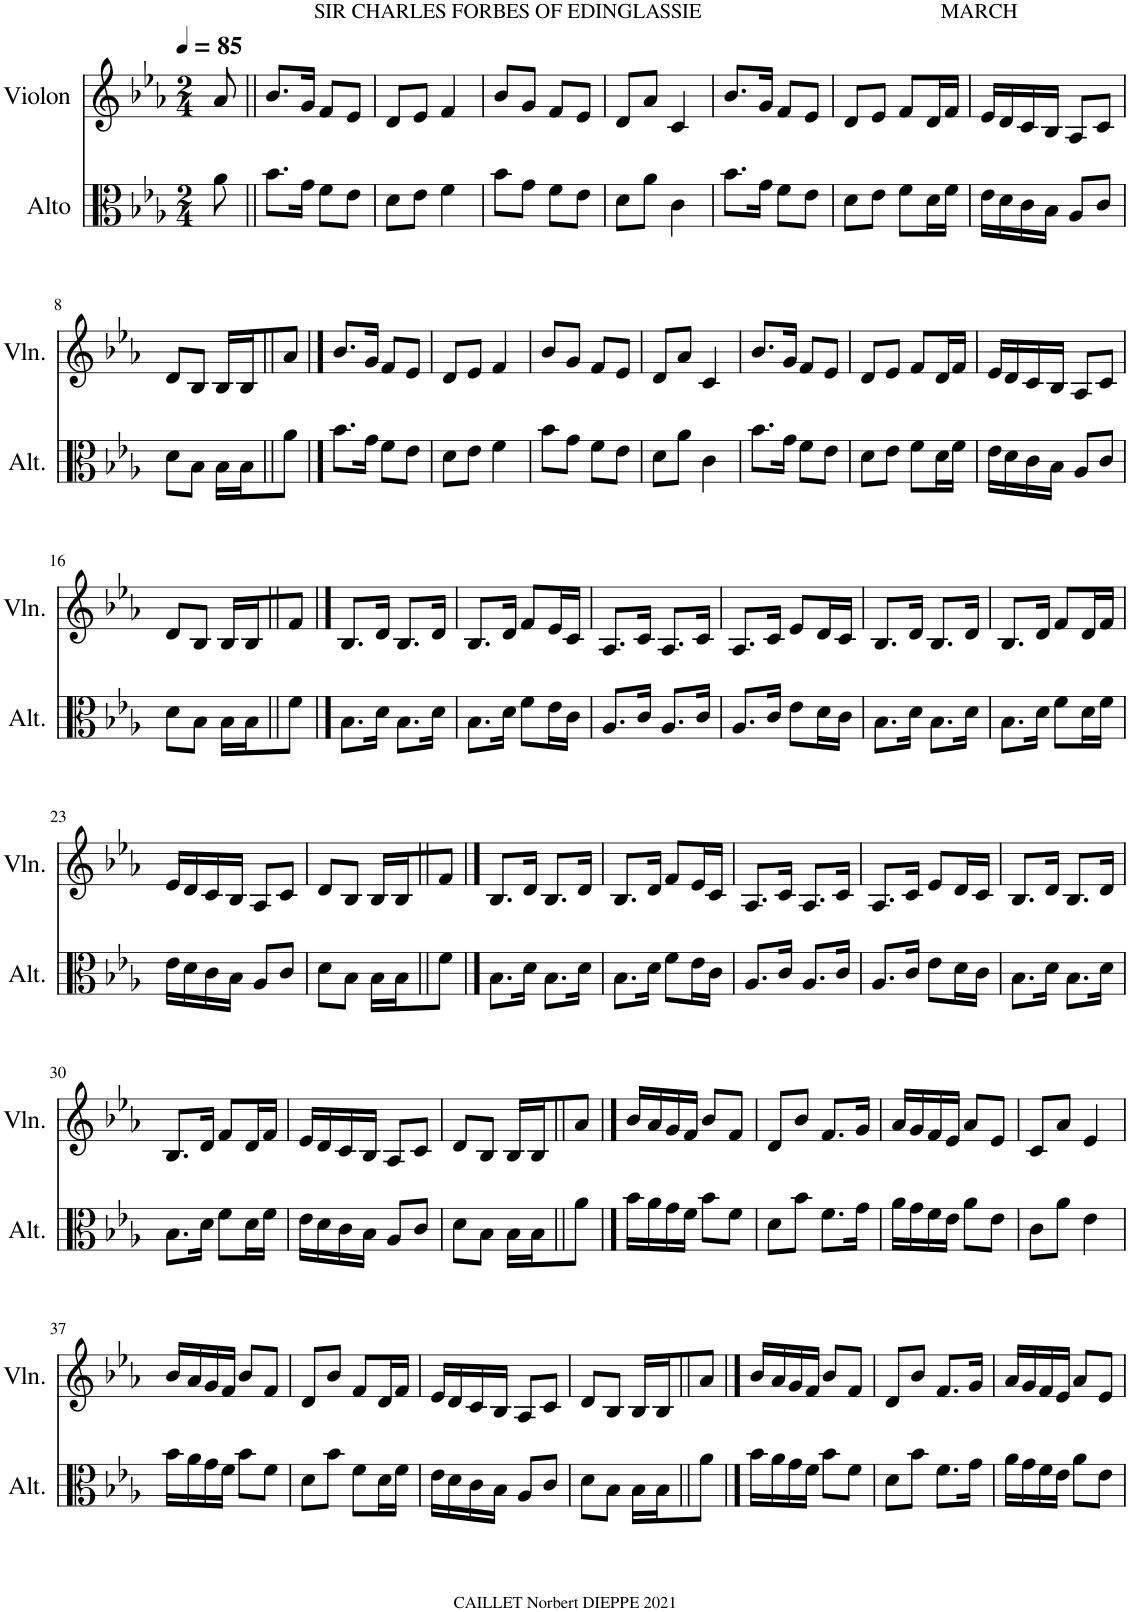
**kern	**kern
*part2	*part1
*staff2	*staff1
*I"Alto	*I"Violon
*I'Alt.	*I'Vln.
*clefC3	*clefG2
*k[b-e-a-]	*k[b-e-a-]
*M2/4	*M2/4
*MM85	*MM85
=	=
8a-\	8a-/
=1||	=1||
!	!LO:TX:a:t=SIR CHARLES FORBES OF EDINGLASSIE
8.b-\L	8.b-/L
16g\Jk	16g/Jk
8f\L	8f/L
8e-\J	8e-/J
=2	=2
8d\L	8d/L
8e-\J	8e-/J
4f\	4f/
=3	=3
8b-\L	8b-/L
8g\J	8g/J
8f\L	8f/L
8e-\J	8e-/J
=4	=4
8d\L	8d/L
8a-\J	8a-/J
4c\	4c/
=5	=5
8.b-\L	8.b-/L
16g\Jk	16g/Jk
8f\L	8f/L
8e-\J	8e-/J
=6	=6
8d\L	8d/L
8e-\J	8e-/J
8f\L	8f/L
16d\L	16d/L
16f\JJ	16f/JJ
=7	=7
!	!LO:TX:a:t=MARCH
16e-\LL	16e-/LL
16d\	16d/
16c\	16c/
16B-\JJ	16B-/JJ
8A-/L	8A-/L
8c/J	8c/J
!!LO:LB:g=z
=8	=8
8d\L	8d/L
8B-\J	8B-/J
16B-\LL	16B-/LL
16B-\J	16B-/J
8a-\J	8a-/J
==9	==9
8.b-\L	8.b-/L
16g\Jk	16g/Jk
8f\L	8f/L
8e-\J	8e-/J
=10	=10
8d\L	8d/L
8e-\J	8e-/J
4f\	4f/
=11	=11
8b-\L	8b-/L
8g\J	8g/J
8f\L	8f/L
8e-\J	8e-/J
=12	=12
8d\L	8d/L
8a-\J	8a-/J
4c\	4c/
=13	=13
8.b-\L	8.b-/L
16g\Jk	16g/Jk
8f\L	8f/L
8e-\J	8e-/J
=14	=14
8d\L	8d/L
8e-\J	8e-/J
8f\L	8f/L
16d\L	16d/L
16f\JJ	16f/JJ
=15	=15
16e-\LL	16e-/LL
16d\	16d/
16c\	16c/
16B-\JJ	16B-/JJ
8A-/L	8A-/L
8c/J	8c/J
!!LO:LB:g=z
=16	=16
8d\L	8d/L
8B-\J	8B-/J
16B-\LL	16B-/LL
16B-\J	16B-/J
8f\J	8f/J
==17	==17
8.B-\L	8.B-/L
16d\Jk	16d/Jk
8.B-\L	8.B-/L
16d\Jk	16d/Jk
=18	=18
8.B-\L	8.B-/L
16d\Jk	16d/Jk
8f\L	8f/L
16e-\L	16e-/L
16c\JJ	16c/JJ
=19	=19
8.A-/L	8.A-/L
16c/Jk	16c/Jk
8.A-/L	8.A-/L
16c/Jk	16c/Jk
=20	=20
8.A-/L	8.A-/L
16c/Jk	16c/Jk
8e-\L	8e-/L
16d\L	16d/L
16c\JJ	16c/JJ
=21	=21
8.B-\L	8.B-/L
16d\Jk	16d/Jk
8.B-\L	8.B-/L
16d\Jk	16d/Jk
=22	=22
8.B-\L	8.B-/L
16d\Jk	16d/Jk
8f\L	8f/L
16d\L	16d/L
16f\JJ	16f/JJ
!!LO:LB:g=z
=23	=23
16e-\LL	16e-/LL
16d\	16d/
16c\	16c/
16B-\JJ	16B-/JJ
8A-/L	8A-/L
8c/J	8c/J
=24	=24
8d\L	8d/L
8B-\J	8B-/J
16B-\LL	16B-/LL
16B-\J	16B-/J
8f\J	8f/J
==25	==25
8.B-\L	8.B-/L
16d\Jk	16d/Jk
8.B-\L	8.B-/L
16d\Jk	16d/Jk
=26	=26
8.B-\L	8.B-/L
16d\Jk	16d/Jk
8f\L	8f/L
16e-\L	16e-/L
16c\JJ	16c/JJ
=27	=27
8.A-/L	8.A-/L
16c/Jk	16c/Jk
8.A-/L	8.A-/L
16c/Jk	16c/Jk
=28	=28
8.A-/L	8.A-/L
16c/Jk	16c/Jk
8e-\L	8e-/L
16d\L	16d/L
16c\JJ	16c/JJ
=29	=29
8.B-\L	8.B-/L
16d\Jk	16d/Jk
8.B-\L	8.B-/L
16d\Jk	16d/Jk
!!LO:LB:g=z
=30	=30
8.B-\L	8.B-/L
16d\Jk	16d/Jk
8f\L	8f/L
16d\L	16d/L
16f\JJ	16f/JJ
=31	=31
16e-\LL	16e-/LL
16d\	16d/
16c\	16c/
16B-\JJ	16B-/JJ
8A-/L	8A-/L
8c/J	8c/J
=32	=32
8d\L	8d/L
8B-\J	8B-/J
16B-\LL	16B-/LL
16B-\J	16B-/J
8a-\J	8a-/J
==33	==33
16b-\LL	16b-/LL
16a-\	16a-/
16g\	16g/
16f\JJ	16f/JJ
8b-\L	8b-/L
8f\J	8f/J
=34	=34
8d\L	8d/L
8b-\J	8b-/J
8.f\L	8.f/L
16g\Jk	16g/Jk
=35	=35
16a-\LL	16a-/LL
16g\	16g/
16f\	16f/
16e-\JJ	16e-/JJ
8a-\L	8a-/L
8e-\J	8e-/J
=36	=36
8c\L	8c/L
8a-\J	8a-/J
4e-\	4e-/
!!LO:LB:g=z
=37	=37
16b-\LL	16b-/LL
16a-\	16a-/
16g\	16g/
16f\JJ	16f/JJ
8b-\L	8b-/L
8f\J	8f/J
=38	=38
8d\L	8d/L
8b-\J	8b-/J
8f\L	8f/L
16d\L	16d/L
16f\JJ	16f/JJ
=39	=39
16e-\LL	16e-/LL
16d\	16d/
16c\	16c/
16B-\JJ	16B-/JJ
8A-/L	8A-/L
8c/J	8c/J
=40	=40
8d\L	8d/L
8B-\J	8B-/J
16B-\LL	16B-/LL
16B-\J	16B-/J
8a-\J	8a-/J
==41	==41
16b-\LL	16b-/LL
16a-\	16a-/
16g\	16g/
16f\JJ	16f/JJ
8b-\L	8b-/L
8f\J	8f/J
=42	=42
8d\L	8d/L
8b-\J	8b-/J
8.f\L	8.f/L
16g\Jk	16g/Jk
=43	=43
16a-\LL	16a-/LL
16g\	16g/
16f\	16f/
16e-\JJ	16e-/JJ
8a-\L	8a-/L
8e-\J	8e-/J
=	=
*-	*-
